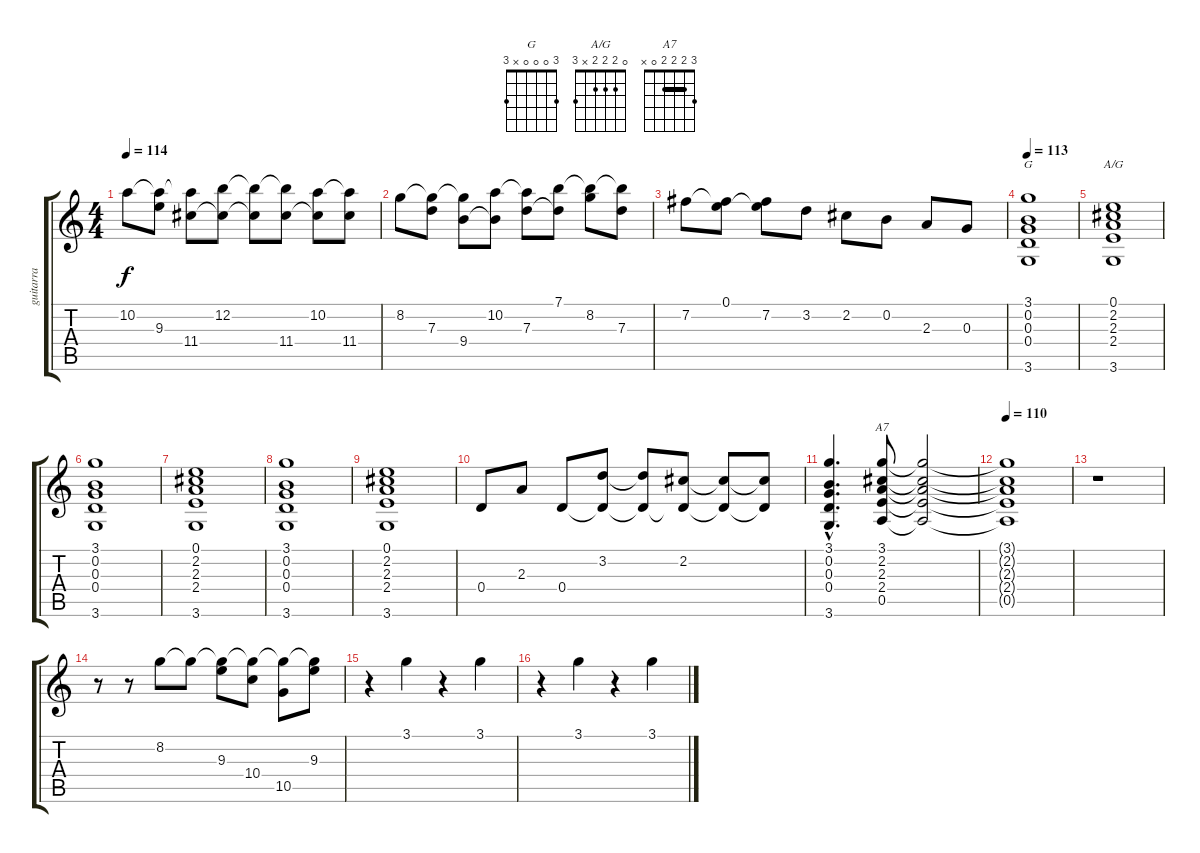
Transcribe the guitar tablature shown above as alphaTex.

\track ("guitarra" "guitarra") {instrument electricguitarclean}
\staff {score tabs}
\tuning (E4 B3 G3 D3 A2 E2) {hide}
\chord ("G" 3 0 0 0 x 3)
\chord ("A/G" 0 2 2 2 x 3)
\chord ("A7" 3 2 2 2 0 x) {barre 2}
\ts (4 4)
\tempo 114
\clef g2
\ks c
10.2.8{dy f} (10.2{t} 9.3).8 (10.2{t} 11.4).8 (12.2 11.4{t}).8 (12.2{t} 11.4{t}).8 (12.2{t} 11.4).8 (10.2 11.4{t}).8 (10.2{t} 11.4).8 |
8.2.8 (8.2{t} 7.3).8 (8.2{t} 9.4).8 (10.2 9.4{t}).8 (10.2{t} 7.3).8 (7.1 7.3{t}).8 (7.1{t} 8.2).8 (7.1{t} 7.3).8 |
7.2.8 (0.1 7.2{t}).8 (0.1{t} 7.2).8 3.2.8 2.2.8 0.2.8 2.3.8 0.3.8 |
\tempo 113
(3.1 0.2 0.3 0.4 3.6).1{ch "G" volume 6} |
(0.1 2.2 2.3 2.4 3.6).1{ch "A/G"} |
(3.1 0.2 0.3 0.4 3.6).1 |
(0.1 2.2 2.3 2.4 3.6).1 |
(3.1 0.2 0.3 0.4 3.6).1 |
(0.1 2.2 2.3 2.4 3.6).1 |
0.4.8 2.3.8 0.4.8 (3.2 0.4{t}).8 (3.2{t} 0.4{t}).8 (2.2 0.4{t}).8 (2.2{t} 0.4{t}).8 (2.2{t} 0.4{t}).8 |
(3.1{hac} 0.2{hac} 0.3{hac} 0.4{hac} 3.6{hac}).4{d} (3.1 2.2 2.3 2.4 0.5).8{ch "A7"} (3.1{t} 2.2{t} 2.3{t} 2.4{t} 0.5{t}).2 |
\tempo 110
(3.1{t} 2.2{t} 2.3{t} 2.4{t} 0.5{t}).1 |
r.1 |
r.8 r.8 8.2.8 8.2{t}.8 (8.2{t} 9.3).8 (8.2{t} 10.4).8 (8.2{t} 10.5).8 (8.2{t} 9.3).8 |
r.4 3.1.4 r.4 3.1.4 |
r.4 3.1.4 r.4 3.1.4
